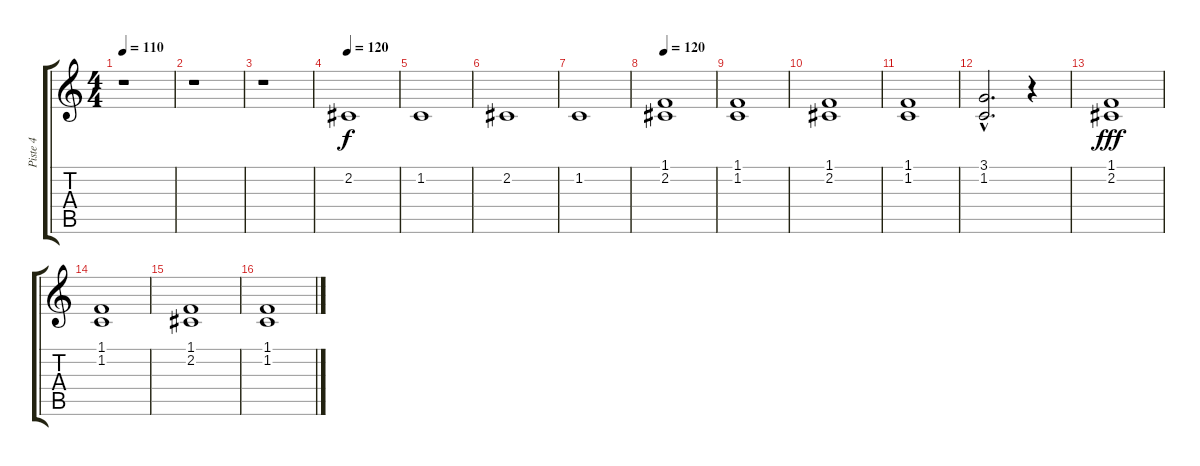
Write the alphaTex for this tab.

\track ("Piste 4" "Piste 4") {instrument frenchhorn}
\staff {score tabs}
\tuning (E4 B3 G3 D3 A2 E2) {hide}
\ts (4 4)
\tempo 110
\clef g2
\ks c
r.1{dy f} |
r.1 |
r.1 |
\tempo 120
2.2.1{volume 5} |
1.2.1{volume 8} |
2.2.1{volume 11} |
1.2.1{volume 13} |
\tempo 120
(1.1 2.2).1{volume 16} |
(1.1 1.2).1 |
(1.1 2.2).1 |
(1.1 1.2).1 |
(3.1{hac} 1.2{hac}).2{d} r.4 |
(1.1 2.2).1{dy fff} |
(1.1 1.2).1 |
(1.1 2.2).1 |
(1.1 1.2).1
